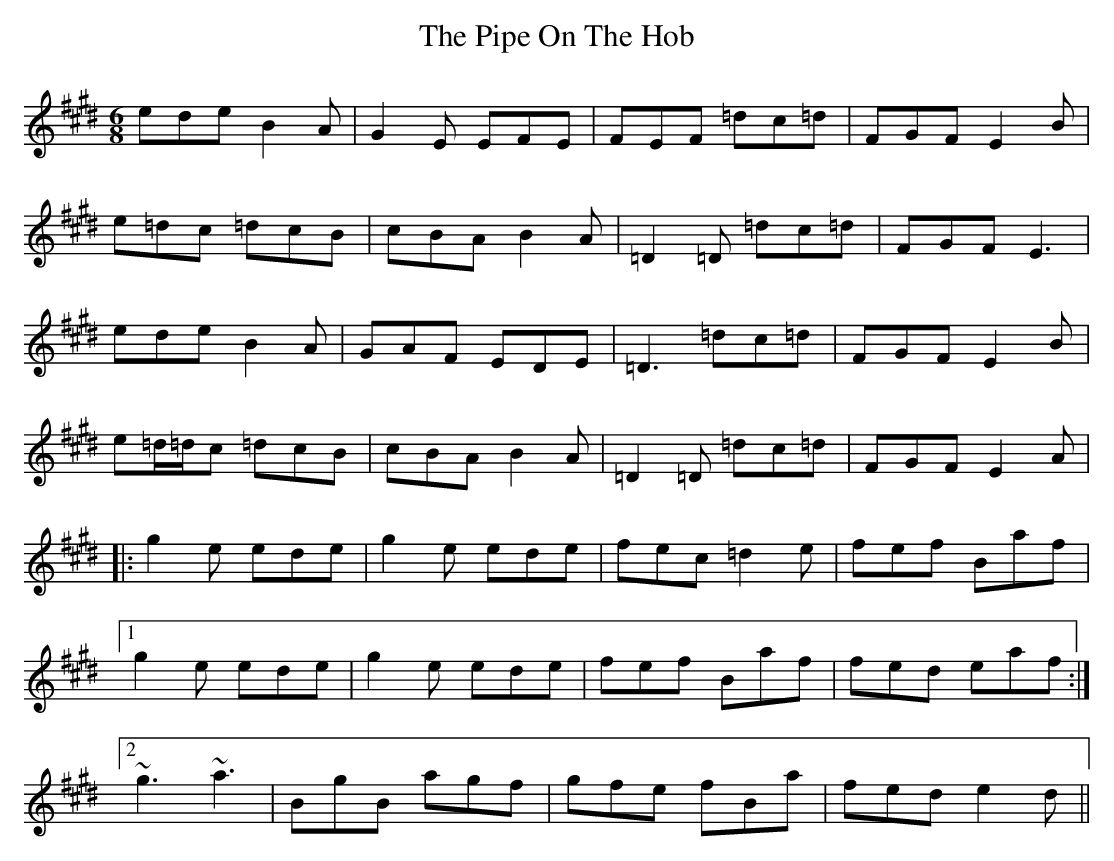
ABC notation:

X:1
T: The Pipe On The Hob
M: 6/8
L: 1/8
K: Emaj
ede B2A|G2E EFE|FEF =dc=d|FGF E2B|
e=dc =dcB|cBA B2A|=D2=D =dc=d| FGF E3|
ede B2A|GAF EDE|=D3 =dc=d|FGF E2B|
e=d/=d/c =dcB|cBA B2A|=D2=D =dc=d|FGF E2A|
|:g2e ede|g2e ede|fec =d2e|fef b,af|
[1 g2e ede|g2e ede|fef b,af|fed eaf:|
[2 ~g3 ~a3|b,gb, agf|gfe fb,a|fed e2d||
